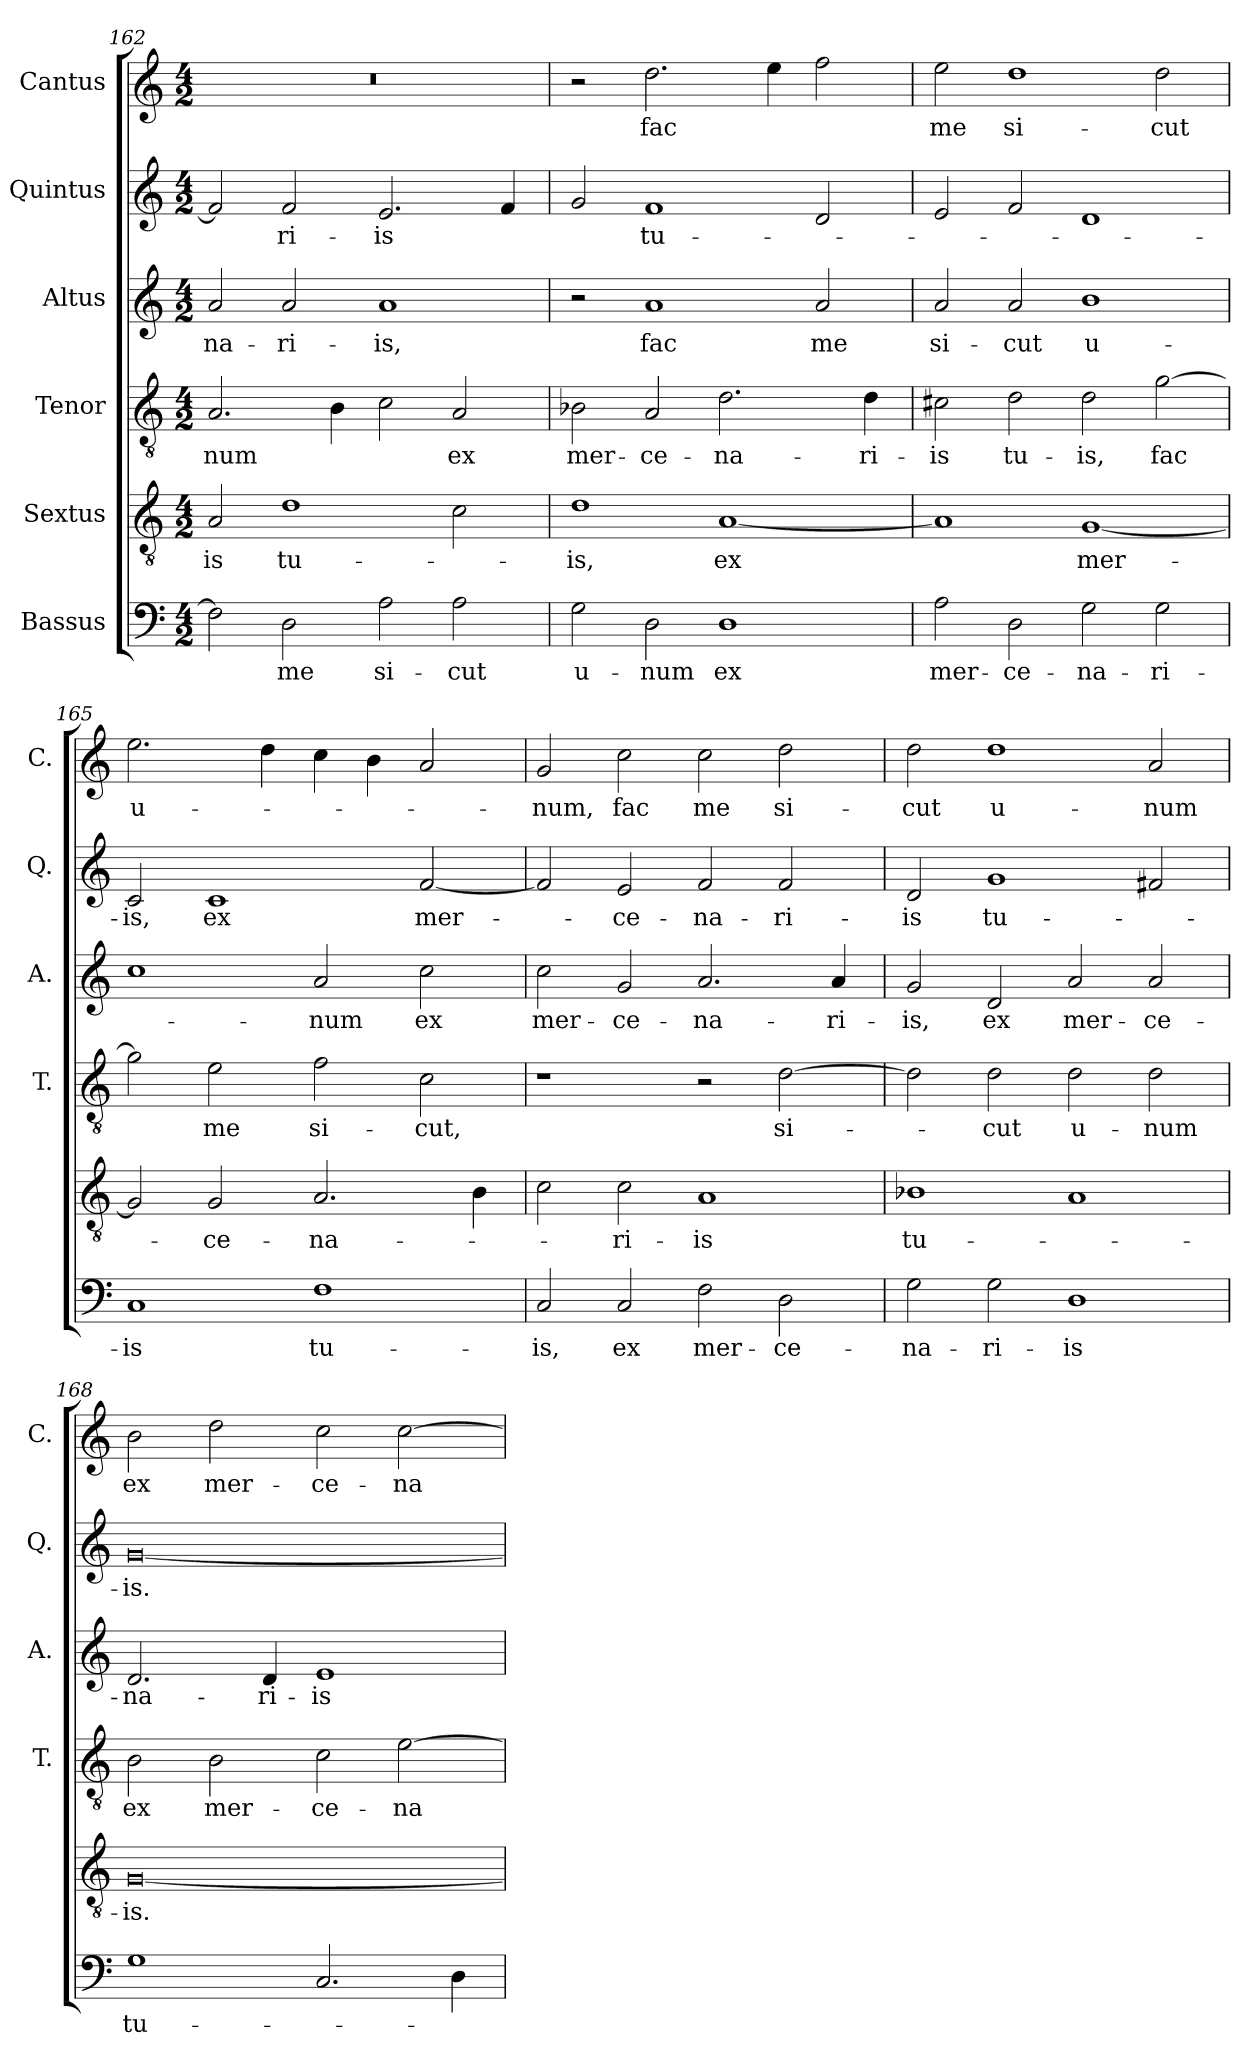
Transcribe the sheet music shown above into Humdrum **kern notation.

**kern	**text	**kern	**text	**kern	**text	**kern	**text	**kern	**text	**kern	**text
*part6	*part6	*part5	*part5	*part4	*part4	*part3	*part3	*part2	*part2	*part1	*part1
*staff6	*staff6	*staff5	*staff5	*staff4	*staff4	*staff3	*staff3	*staff2	*staff2	*staff1	*staff1
*I"Bassus	*	*I"Sextus	*	*I"Tenor	*	*I"Altus	*	*I"Quintus	*	*I"Cantus	*
*	*	*	*	*I'T.	*	*I'A.	*	*I'Q.	*	*I'C.	*
*clefF4	*	*clefGv2	*	*clefGv2	*	*clefG2	*	*clefG2	*	*clefG2	*
*k[]	*	*k[]	*	*k[]	*	*k[]	*	*k[]	*	*k[]	*
*M4/2	*	*M4/2	*	*M4/2	*	*M4/2	*	*M4/2	*	*M4/2	*
=162	=162	=162	=162	=162	=162	=162	=162	=162	=162	=162	=162
2F\]	.	2A/	-is	2.A/	-num	2a/	-na-	2f/]	.	0r	.
2D\	me	1d	tu-	.	.	2a/	-ri-	2f/	-ri-	.	.
.	.	.	.	4B\	.	.	.	.	.	.	.
2A\	si-	.	.	2c\	.	1a	-is,	2.e/	-is	.	.
2A\	-cut	2c\	.	2A/	ex	.	.	.	.	.	.
.	.	.	.	.	.	.	.	4f/	.	.	.
=163	=163	=163	=163	=163	=163	=163	=163	=163	=163	=163	=163
2G\	u-	1d	-is,	2B-X\	mer-	2r	.	2g/	.	2r	.
2D\	-num	.	.	2A/	-ce-	1a	fac	1f	tu-	2.dd\	fac
1D	ex	[1A	ex	2.d\	-na-	.	.	.	.	.	.
.	.	.	.	.	.	.	.	.	.	4ee\	.
.	.	.	.	.	.	2a/	me	2d/	.	2ff\	.
.	.	.	.	4d\	-ri-	.	.	.	.	.	.
!!LO:LB:g=z
=164	=164	=164	=164	=164	=164	=164	=164	=164	=164	=164	=164
2A\	mer-	1A]	.	2c#X\	-is	2a/	si-	2e/	.	2ee\	me
2D\	-ce-	.	.	2d\	tu-	2a/	-cut	2f/	.	1dd	si-
2G\	-na-	[1G	mer-	2d\	-is,	1b	u-	1d	.	.	.
2G\	-ri-	.	.	[2g\	fac	.	.	.	.	2dd\	-cut
=165	=165	=165	=165	=165	=165	=165	=165	=165	=165	=165	=165
1C	-is	2G/]	.	2g\]	.	1cc	.	2c/	-is,	2.ee\	u-
.	.	2G/	-ce-	2e\	me	.	.	1c	ex	.	.
.	.	.	.	.	.	.	.	.	.	4dd\	.
1F	tu-	2.A/	-na-	2f\	si-	2a/	-num	.	.	4cc\	.
.	.	.	.	.	.	.	.	.	.	4b\	.
.	.	.	.	2c\	-cut,	2cc\	ex	[2f/	mer-	2a/	.
.	.	4B\	.	.	.	.	.	.	.	.	.
=166	=166	=166	=166	=166	=166	=166	=166	=166	=166	=166	=166
2C/	-is,	2c\	.	1r	.	2cc\	mer-	2f/]	.	2g/	-num,
2C/	ex	2c\	-ri-	.	.	2g/	-ce-	2e/	-ce-	2cc\	fac
2F\	mer-	1A	-is	2r	.	2.a/	-na-	2f/	-na-	2cc\	me
2D\	-ce-	.	.	[2d\	si-	.	.	2f/	-ri-	2dd\	si-
.	.	.	.	.	.	4a/	-ri-	.	.	.	.
=167	=167	=167	=167	=167	=167	=167	=167	=167	=167	=167	=167
2G\	-na-	1B-X	tu-	2d\]	.	2g/	-is,	2d/	-is	2dd\	-cut
2G\	-ri-	.	.	2d\	-cut	2d/	ex	1g	tu-	1dd	u-
1D	-is	1A	.	2d\	u-	2a/	mer-	.	.	.	.
.	.	.	.	2d\	-num	2a/	-ce-	2f#X/	.	2a/	-num
=168	=168	=168	=168	=168	=168	=168	=168	=168	=168	=168	=168
1G	tu-	[0G	-is.	2B\	ex	2.d/	-na-	[0g	-is.	2b\	ex
.	.	.	.	2B\	mer-	.	.	.	.	2dd\	mer-
.	.	.	.	.	.	4d/	-ri-	.	.	.	.
2.C/	.	.	.	2c\	-ce-	1e	-is	.	.	2cc\	-ce-
.	.	.	.	[2e\	-na-	.	.	.	.	[2cc\	-na-
4D\	.	.	.	.	.	.	.	.	.	.	.
=	=	=	=	=	=	=	=	=	=	=	=
*-	*-	*-	*-	*-	*-	*-	*-	*-	*-	*-	*-
